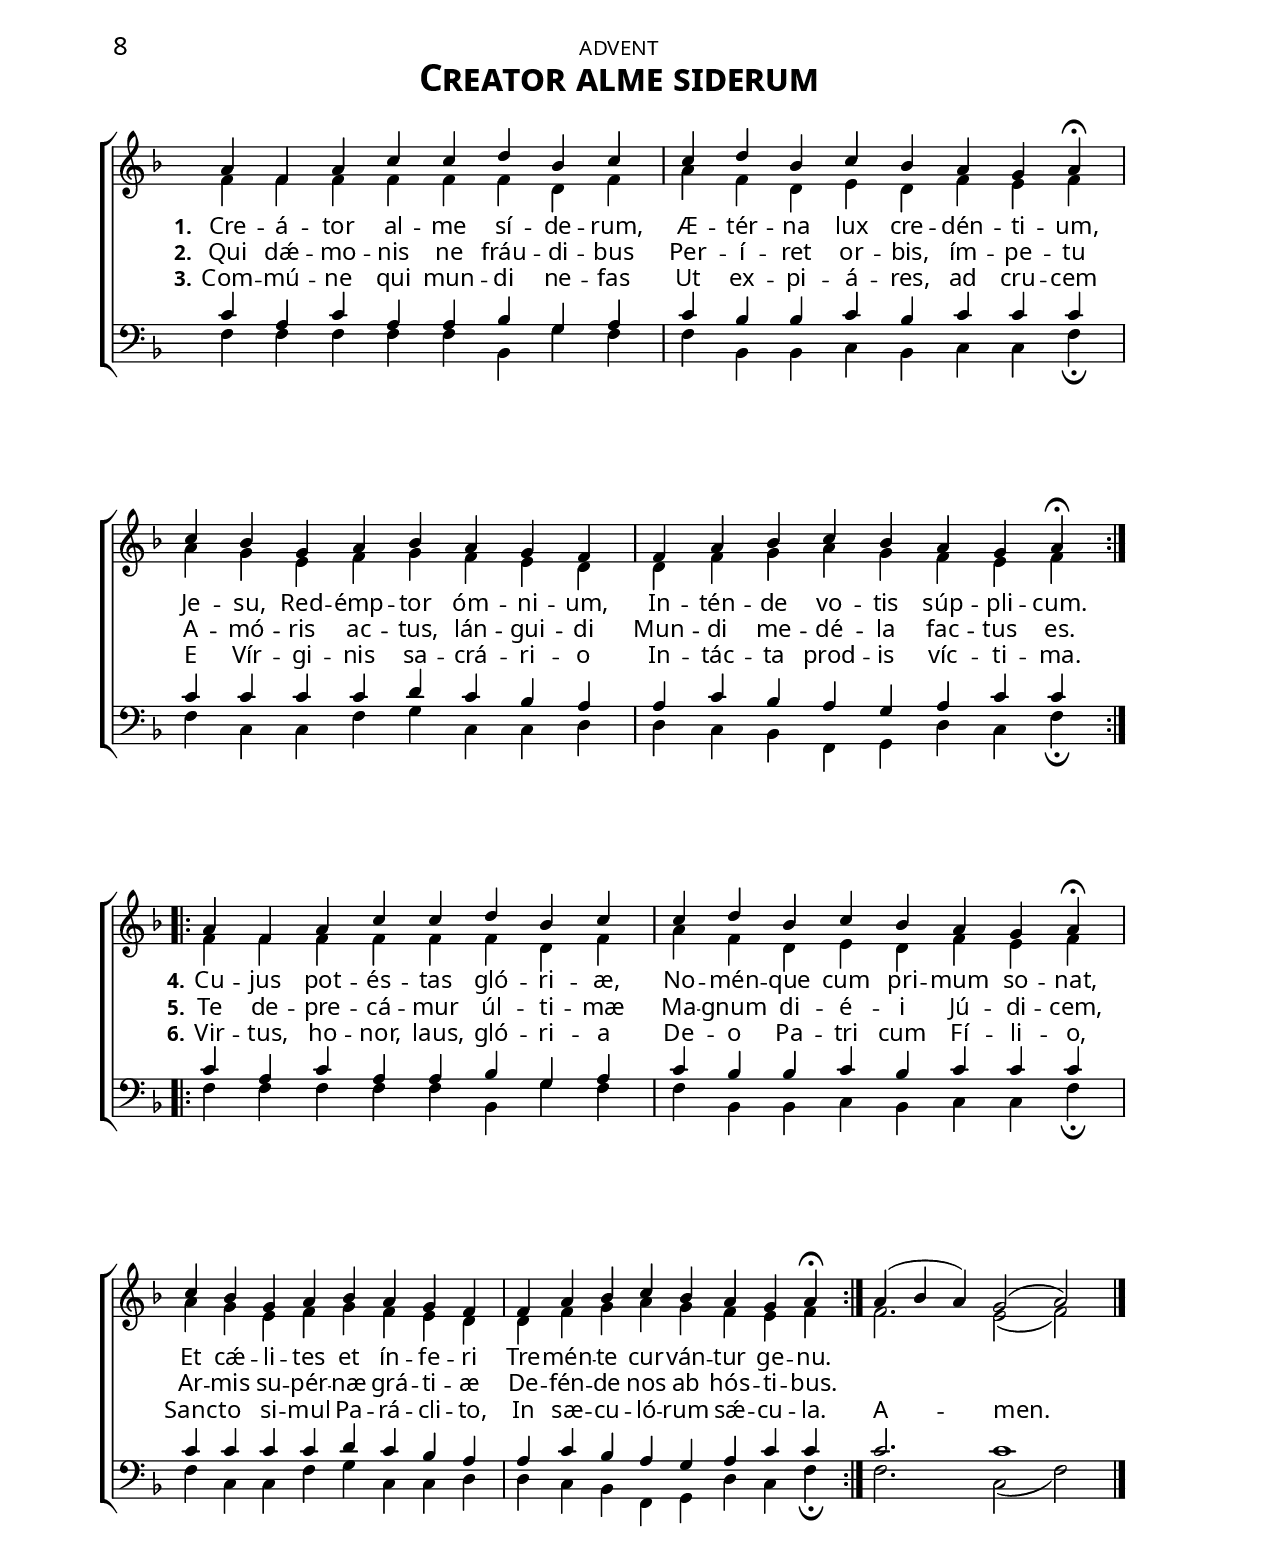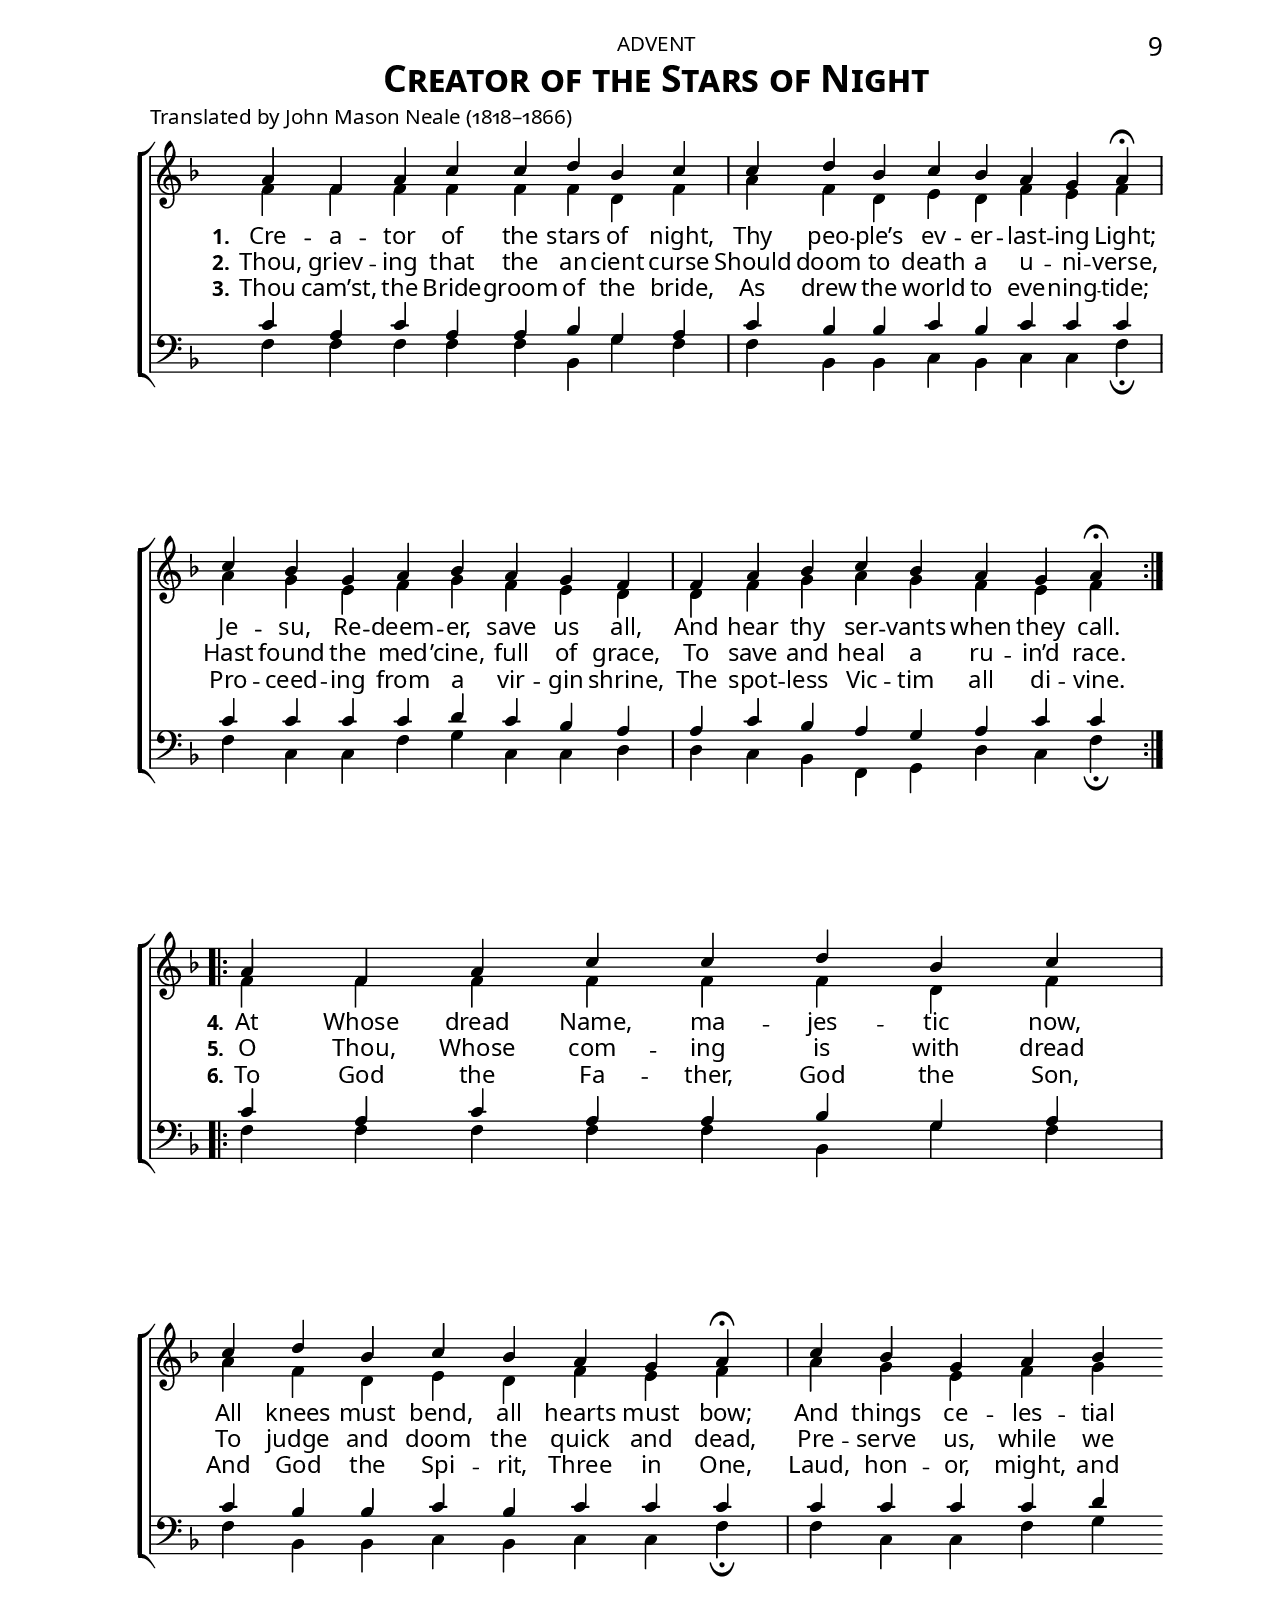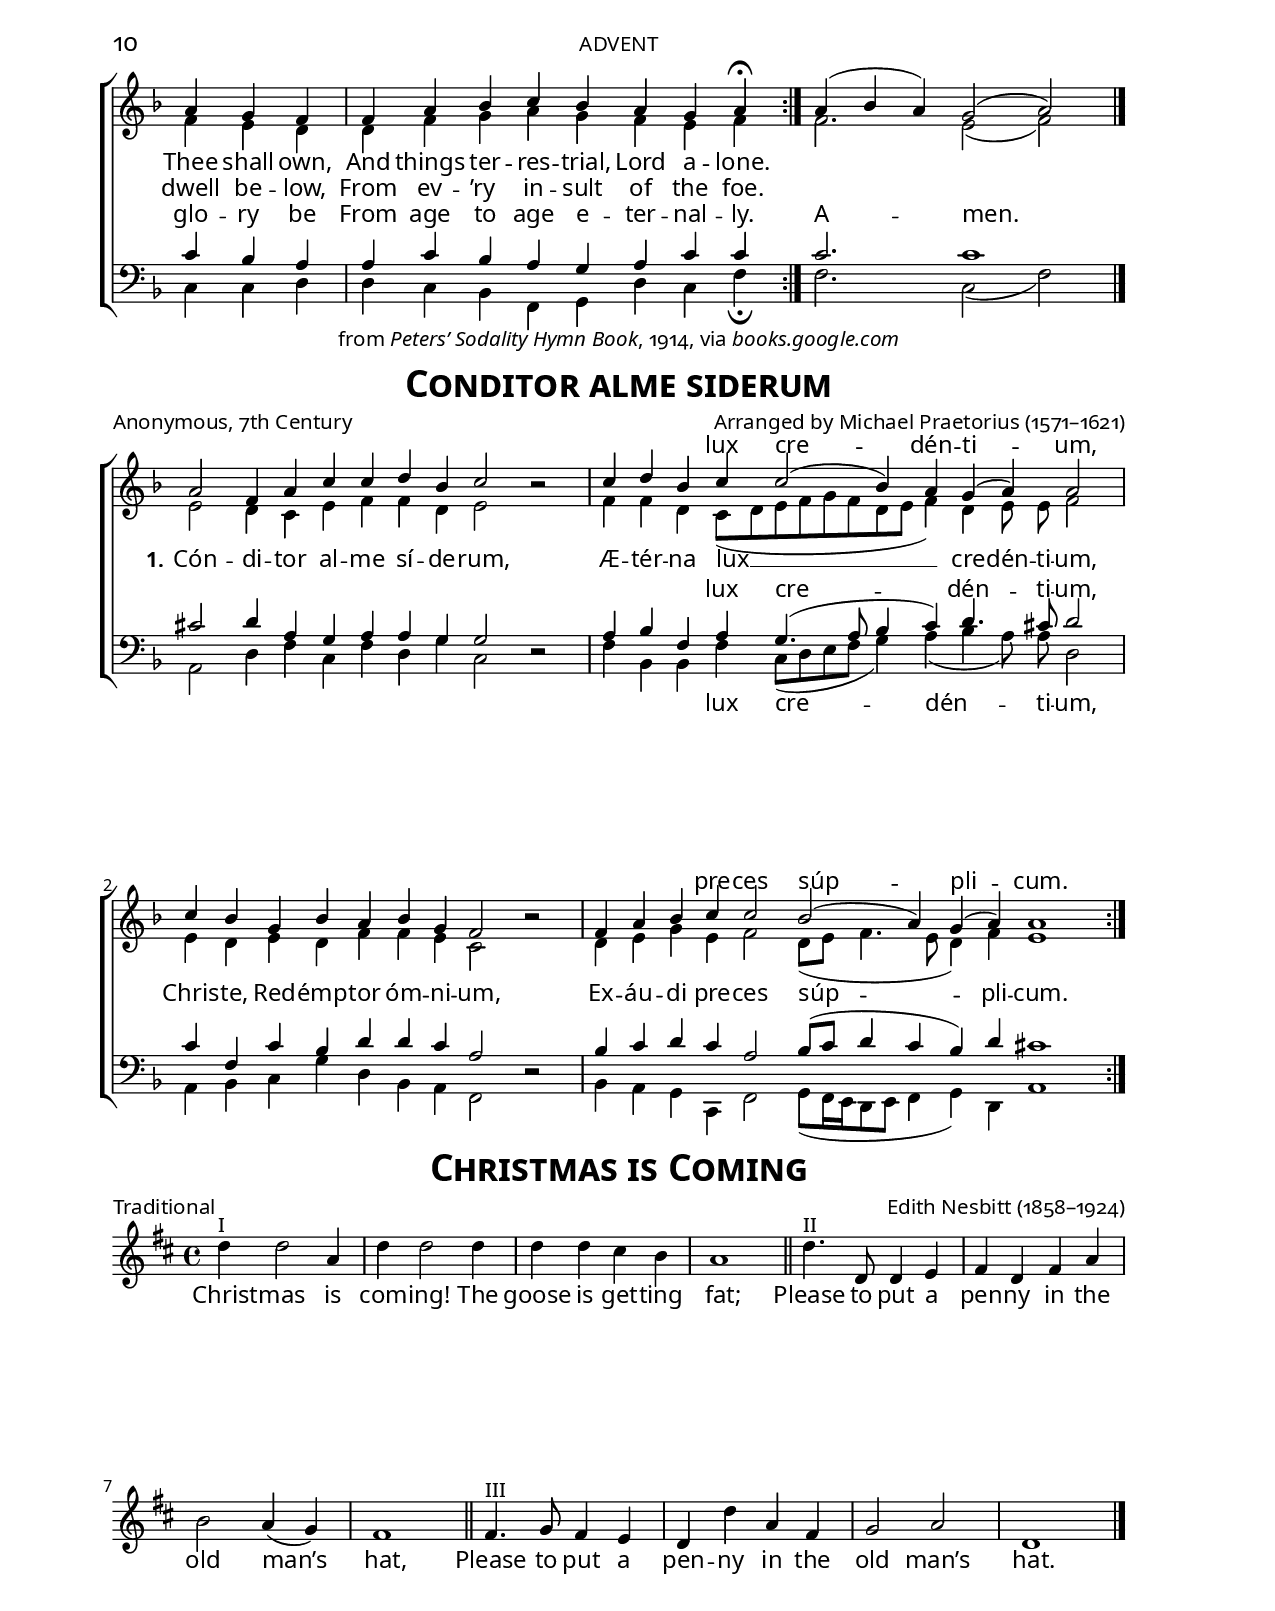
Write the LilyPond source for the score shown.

\version "2.24.0"
\include "util.ly"
\version "2.24.0"
#(set-global-staff-size 18) \paper{ #(define fonts (make-pango-font-tree "Garamond Premier Pro" "Garamond Premier Pro" "Garamond Premier Pro" (/ 18 20))) }
\header {tagline = ""}
\paper {
  print-all-headers = ##t
  paper-height = 11\in
  paper-width = 8.5\in
  indent = 0\in
  %system-system-spacing = #'((basic-distance . 10) (padding . 0))
  system-system-spacing =
    #'((basic-distance . 0)
       (minimum-distance . 0)
       (padding . -10)
       (stretchability . 100))
  score-markup-spacing =
    #'((basic-distance . 0)
       (minimum-distance . 0)
       (padding . 0)
       (stretchability . 0))
  markup-system-spacing =
    #'((basic-distance . 0)
       (minimum-distance . 0)
       (padding . 0)
       (stretchability . 0))
  ragged-last-bottom = ##f
  ragged-bottom = ##f
  two-sided = ##t
  inner-margin = 1\in
  outer-margin = 0.75\in
  top-margin = 0.26\in
  bottom-margin = 0.25\in
  first-page-number = #008
  print-first-page-number = ##t
  headerLine = \markup{\override #'(font-name . "Garamond Premier Pro") \smallCaps advent}
  oddHeaderMarkup = \markup\fill-line{
     \override #'(font-name . "Garamond Premier Pro")\abs-fontsize #12.5
     \combine 
        \fill-line{"" \if \should-print-page-number
        \oldStylePageNum""
        }
        \fill-line{\headerLine}
  }
  evenHeaderMarkup = \markup {
     \override #'(font-name . "Garamond Premier Pro")\abs-fontsize #12.5
     \combine
        \if \should-print-page-number
        \oldStylePageNum""
        \fill-line{\headerLine}
  }
}
global = {
  \key f \major
  \time 6/8
  \autoBeamOff
  \override DynamicLineSpanner.staff-padding = #0.0
  \override DynamicLineSpanner.Y-extent = #'(-1 . 1)
  \set Score.timing = ##f
}

sopMusic = \relative c'' {
  \repeat volta 2 {
    a4 f a
    c c d bes
    c \bar "|"
    c d bes
    c bes a g
    a\fermata \bar "|"
    
    c bes g
    a bes a g
    f \bar "|"
    f a bes
    c bes a g
    a\fermata
  }
}
sopAmen = \relative c'' {
  a4( bes a) g2( a) \bar "|."
}
sopWords = \lyricmode {
  
}

altoMusic = \relative c' {
  f4 f f
  f f f d
  f
  a f d
  e d f e
  f \bar "|"
  
  a g e
  f g f e
  d
  d f g
  a g f e
  f
}
altoAmen = \relative c' {
  f2. e2( f)
}
altoWords = \lyricmode {
  \dropLyricsIX
  \set stanza = #"1."
  Cre -- á -- tor al -- me sí -- de -- rum,
  Æ -- tér -- na lux cre -- dén -- ti -- um,
  Je -- su, Red -- émp -- tor óm -- ni -- um,
  In -- tén -- de vo -- tis súp -- pli -- cum.

  \set stanza = #"4."
  Cu -- jus pot -- és -- tas gló -- ri -- æ,
  No -- mén -- que cum pri -- mum so -- nat,
  Et cǽ -- li -- tes et ín -- fe -- ri
  Tre -- mén -- te cur -- ván -- tur ge -- nu.
}
altoWordsII = \lyricmode {
  \dropLyricsIX
%\markup\italic
  \set stanza = #"2."
  Qui dǽ -- mo -- nis ne fráu -- di -- bus
  Per -- í -- ret or -- bis, ím -- pe -- tu
  A -- mó -- ris ac -- tus, lán -- gui -- di
  Mun -- di me -- dé -- la fac -- tus es.

  \set stanza = #" 5."
  Te de -- pre -- cá -- mur úl -- ti -- mæ
  Ma -- gnum di -- é -- i Jú -- di -- cem,
  Ar -- mis su -- pér -- næ grá -- ti -- æ
  De -- fén -- de nos ab hós -- ti -- bus.
}
altoWordsIII = \lyricmode {
  \dropLyricsIX
  \set stanza = #"3."
  Com -- mú -- ne qui mun -- di ne -- fas
  Ut ex -- pi -- á -- res, ad cru -- cem
  E Vír -- gi -- nis sa -- crá -- ri -- o
  In -- tác -- ta prod -- is víc -- ti -- ma.

  \set stanza = #" 6."
  Vir -- tus, ho -- nor, laus, gló -- ri -- a
  De -- o Pa -- tri cum Fí -- li -- o,
  Sanc -- to si -- mul Pa -- rá -- cli -- to,
  In sæ -- cu -- ló -- rum sǽ -- cu -- la.

  A -- men.
}
altoWordsIV = \lyricmode {
  \dropLyricsVII
  \set stanza = #"4. "
  \set ignoreMelismata = ##t
}
altoWordsV = \lyricmode {
  \dropLyricsVII
  \set stanza = #"5. "
  \set ignoreMelismata = ##t
}
altoWordsVI = \lyricmode {
  \dropLyricsVII
  \set stanza = #"6. "
  \set ignoreMelismata = ##t
}
tenorMusic = \relative c' {
  c4 a c
  a a bes g
  a
  c bes bes
  c bes c c
  c \bar "|"
  
  c c c
  c d c bes
  a
  a c bes
  a g a c
  c
}
tenorAmen = \relative c' {
  c2. c1
}
tenorWords = \lyricmode {

}

bassMusic = \relative c {
  f4 f f
  f f bes, g'
  f
  f bes, bes
  c bes c c
  f\fermata \bar "|"
  
  f c c
  f g c, c
  d
  d c bes
  f g d' c
  f\fermata
}
bassAmen = \relative c {
  f2. c2( f)
}
bassWords = \lyricmode {

}

pianoRH = \relative c' {
  
}
pianoLH = \relative c' {
  
}

\score {
  <<
   \new ChoirStaff <<
    \new Staff = women <<
      \new Voice = "sopranos" { \voiceOne << \global {\repeat unfold2 \sopMusic \sopAmen}>> }
      \new Voice = "altos" { \voiceTwo << \global {\repeat unfold2 \altoMusic \altoAmen} >> }
    >>
    \new Lyrics \with { alignAboveContext = #"women" \override VerticalAxisGroup.nonstaff-relatedstaff-spacing = #'((basic-distance . 1))} \lyricsto "sopranos" \sopWords
    \new Lyrics = "altosVI"  \with { alignBelowContext = #"women" \override VerticalAxisGroup.nonstaff-relatedstaff-spacing = #'((basic-distance . 1))} \lyricsto "altos" \altoWordsVI
    \new Lyrics = "altosV"  \with { alignBelowContext = #"women" \override VerticalAxisGroup.nonstaff-relatedstaff-spacing = #'((basic-distance . 1))} \lyricsto "altos" \altoWordsV
    \new Lyrics = "altosIV"  \with { alignBelowContext = #"women" \override VerticalAxisGroup.nonstaff-relatedstaff-spacing = #'((basic-distance . 1))} \lyricsto "altos" \altoWordsIV
    \new Lyrics = "altosIII"  \with { alignBelowContext = #"women" \override VerticalAxisGroup.nonstaff-relatedstaff-spacing = #'((basic-distance . 1))} \lyricsto "altos" \altoWordsIII
    \new Lyrics = "altosII"  \with { alignBelowContext = #"women" \override VerticalAxisGroup.nonstaff-relatedstaff-spacing = #'((basic-distance . 1))} \lyricsto "altos" \altoWordsII
    \new Lyrics = "altos"  \with { alignBelowContext = #"women" \override VerticalAxisGroup.nonstaff-relatedstaff-spacing = #'((padding . -0.5))} \lyricsto "altos" \altoWords
   \new Staff = men <<
      \clef bass
      \new Voice = "tenors" { \voiceOne << \global {\repeat unfold2  \tenorMusic \tenorAmen} >> }
      \new Voice = "basses" { \voiceTwo << \global {\repeat unfold2 \bassMusic \bassAmen} >> }
    >>
    \new Lyrics \with { alignAboveContext = #"men" \override VerticalAxisGroup.nonstaff-relatedstaff-spacing = #'((basic-distance . 1)) } \lyricsto "tenors" \tenorWords
    \new Lyrics \with { alignBelowContext = #"men" \override VerticalAxisGroup.nonstaff-relatedstaff-spacing = #'((basic-distance . 1)) } \lyricsto "basses" \bassWords
  >>
%    \new PianoStaff << \new Staff { \new Voice { \pianoRH } } \new Staff { \clef "bass" \pianoLH } >>
  >>
  \layout {
  \context {
    \Lyrics
    \override LyricText.font-size = #1.3
  }
    #(define fonts (make-pango-font-tree "Garamond Premier Pro" "Garamond Premier Pro" "Garamond Premier Pro" (/ 18 20)))
    \context {
      \Score
      %\override SpacingSpanner.base-shortest-duration = #(ly:make-moment 1/8)
      %\override SpacingSpanner.common-shortest-duration = #(ly:make-moment 1/4)
    }
    \context {
      % Remove all empty staves
      \Staff
      \RemoveEmptyStaves \override VerticalAxisGroup.remove-first = ##t
      \remove "Time_signature_engraver"
    }
    \context {
      \Lyrics
      \override LyricText.X-offset = #center-on-word
    }
  }
  \header {
    title = \markup{\override #'(font-name . "Garamond Premier Pro Semibold"){ \abs-fontsize #18 \smallCapsOldStyle"Creator alme siderum"}}
    %subtitle = \markup{\override #'(font-name . "Garamond Premier Pro"){ \abs-fontsize #12.5 "(Vesper Hymn for Sundays in Advent)"}}
    %arranger = \markup\oldStyleNum"Edited by Benjamin Bloomfield (1984–)"
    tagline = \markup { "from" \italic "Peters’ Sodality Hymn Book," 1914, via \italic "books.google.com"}
  }
}
\markup\vspace#0.5

















global = {
  \key f \major
  \time 6/8
  \autoBeamOff
  \override DynamicLineSpanner.staff-padding = #0.0
  \override DynamicLineSpanner.Y-extent = #'(-1 . 1)
  \set Score.timing = ##f
}

sopMusic = \relative c'' {
  \repeat volta 2 {
    a4 f a
    c c d bes
    c \bar "|"
    c d bes
    c bes a g
    a\fermata \bar "|"
    
    c bes g \bar""
    a bes \bar"" a g
    f \bar "|"
    f a bes
    c bes a g
    a\fermata
  }
}
sopAmen = \relative c'' {
  a4( bes a) g2( a) \bar "|."
}
sopWords = \lyricmode {
  
}

altoMusic = \relative c' {
  f4 f f
  f f f d
  f
  a f d
  e d f e
  f \bar "|"
  
  a g e
  f g f e
  d
  d f g
  a g f e
  f
}
altoAmen = \relative c' {
  f2. e2( f)
}
altoWords = \lyricmode {
  \dropLyricsIX
  \set stanza = #"1."
  Cre -- a -- tor of the stars of night,
  Thy peo -- ple’s ev -- er -- last -- ing Light;
  Je -- su, Re -- deem -- er, save us all,
  And hear thy ser -- vants when they call.

  \set stanza = #"4."
  At Whose dread Name, ma -- jes -- tic now,
  All knees must bend, all hearts must bow;
  And things ce -- les -- tial Thee shall own,
  And things ter -- res -- trial, Lord a -- lone.
}
altoWordsII = \lyricmode {
  \dropLyricsIX
%\markup\italic
  \set stanza = #"2."
  Thou, griev -- ing that the an -- cient curse
  Should doom to death a u -- ni -- verse,
  Hast found the med -- ’cine, full of grace,
  To save and heal a ru -- in’d race.
  
  \set stanza = #" 5."
  O Thou, Whose com -- ing is with dread
  To judge and doom the quick and dead,
  Pre -- serve us, while we dwell be -- low,
  From ev -- ’ry in -- sult of the foe.
}
altoWordsIII = \lyricmode {
  \dropLyricsIX
  \set stanza = #"3."
  Thou cam’st, the Bride -- groom of the bride,
  As drew the world to eve -- ning -- tide;
  Pro -- ceed -- ing from a vir -- gin shrine,
  The spot -- less Vic -- tim all di -- vine.

  \set stanza = #" 6."
  To God the Fa -- ther, God the Son,
  And God the Spi -- rit, Three in One,
  Laud, hon -- or, might, and glo -- ry be
  From age to age e -- ter -- nal -- ly.

  A -- men.
}
altoWordsIV = \lyricmode {
  \set stanza = #"4. "
  \set ignoreMelismata = ##t
}
altoWordsV = \lyricmode {
  \set stanza = #"5. "
  \set ignoreMelismata = ##t
}
altoWordsVI = \lyricmode {
  \set stanza = #"6. "
  \set ignoreMelismata = ##t
}
tenorMusic = \relative c' {
  c4 a c
  a a bes g
  a
  c bes bes
  c bes c c
  c \bar "|"
  
  c c c
  c d c bes
  a
  a c bes
  a g a c
  c
}
tenorAmen = \relative c' {
  c2. c1
}
tenorWords = \lyricmode {

}

bassMusic = \relative c {
  f4 f f
  f f bes, g'
  f
  f bes, bes
  c bes c c
  f\fermata \bar "|"
  
  f c c
  f g c, c
  d
  d c bes
  f g d' c
  f\fermata
}
bassAmen = \relative c {
  f2. c2( f)
}
bassWords = \lyricmode {

}

pianoRH = \relative c' {
  
}
pianoLH = \relative c' {
  
}

\score {
  <<
   \new ChoirStaff <<
    \new Staff = women <<
      \new Voice = "sopranos" { \voiceOne << \global {\repeat unfold2 \sopMusic \sopAmen}>> }
      \new Voice = "altos" { \voiceTwo << \global {\repeat unfold2 \altoMusic \altoAmen} >> }
    >>
    \new Lyrics \with { alignAboveContext = #"women" \override VerticalAxisGroup.nonstaff-relatedstaff-spacing = #'((basic-distance . 1))} \lyricsto "sopranos" \sopWords
    \new Lyrics = "altosVI"  \with { alignBelowContext = #"women" \override VerticalAxisGroup.nonstaff-relatedstaff-spacing = #'((basic-distance . 1))} \lyricsto "altos" \altoWordsVI
    \new Lyrics = "altosV"  \with { alignBelowContext = #"women" \override VerticalAxisGroup.nonstaff-relatedstaff-spacing = #'((basic-distance . 1))} \lyricsto "altos" \altoWordsV
    \new Lyrics = "altosIV"  \with { alignBelowContext = #"women" \override VerticalAxisGroup.nonstaff-relatedstaff-spacing = #'((basic-distance . 1))} \lyricsto "altos" \altoWordsIV
    \new Lyrics = "altosIII"  \with { alignBelowContext = #"women" \override VerticalAxisGroup.nonstaff-relatedstaff-spacing = #'((basic-distance . 1))} \lyricsto "altos" \altoWordsIII
    \new Lyrics = "altosII"  \with { alignBelowContext = #"women" \override VerticalAxisGroup.nonstaff-relatedstaff-spacing = #'((basic-distance . 1))} \lyricsto "altos" \altoWordsII
    \new Lyrics = "altos"  \with { alignBelowContext = #"women" \override VerticalAxisGroup.nonstaff-relatedstaff-spacing = #'((padding . -0.5))} \lyricsto "altos" \altoWords
   \new Staff = men <<
      \clef bass
      \new Voice = "tenors" { \voiceOne << \global {\repeat unfold2  \tenorMusic \tenorAmen} >> }
      \new Voice = "basses" { \voiceTwo << \global {\repeat unfold2 \bassMusic \bassAmen} >> }
    >>
    \new Lyrics \with { alignAboveContext = #"men" \override VerticalAxisGroup.nonstaff-relatedstaff-spacing = #'((basic-distance . 1)) } \lyricsto "tenors" \tenorWords
    \new Lyrics \with { alignBelowContext = #"men" \override VerticalAxisGroup.nonstaff-relatedstaff-spacing = #'((basic-distance . 1)) } \lyricsto "basses" \bassWords
  >>
%    \new PianoStaff << \new Staff { \new Voice { \pianoRH } } \new Staff { \clef "bass" \pianoLH } >>
  >>
  \layout {
  \context {
    \Lyrics
    \override LyricText.font-size = #1.3
  }
    \context {
      \Score
      %\override SpacingSpanner.base-shortest-duration = #(ly:make-moment 1/8)
      %\override SpacingSpanner.common-shortest-duration = #(ly:make-moment 1/4)
    }
    \context {
      % Remove all empty staves
      \Staff
      \RemoveEmptyStaves \override VerticalAxisGroup.remove-first = ##t
      \remove "Time_signature_engraver"
    }
    \context {
      \Lyrics
      \override LyricText.X-offset = #center-on-word
    }
  }
  \header {
    title = \markup{\override #'(font-name . "Garamond Premier Pro Semibold"){ \abs-fontsize #18 \smallCapsOldStyle"Creator of the Stars of Night"}}
    poet = \markup\oldStyleNum"Translated by John Mason Neale (1818–1866)"
    %arranger = \markup\oldStyleNum"Edited by Benjamin Bloomfield (1984–)"
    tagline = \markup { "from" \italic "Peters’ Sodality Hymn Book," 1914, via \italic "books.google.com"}
  }
}
\markup \fill-line{\concat{ "from " \italic "Peters’ Sodality Hymn Book" \oldStyleNum", 1914, via " \italic "books.google.com"}}
\markup\vspace#0




























%IF_NOT_6.14
global = {
  \key f \major
  \time 16/4
  \autoBeamOff
}

sopMusic = \relative c'' {
  \repeat volta 2 {
    \partial 4*12 a2 f4 a c c d bes c2 b\rest |
    \partial 4*12 c4 d bes c c2( bes4) a g( a) a2 |
    \partial 4*11 c4 bes g bes a bes g f2 b\rest |
    \partial 4*15 f4 a bes c c2 bes( a4) g( a) a1
  }
}
sopWords = \lyricmode {
  \repeat unfold 11 \skip1
  lux cre -- dén -- ti -- um,
  
  \repeat unfold 11 \skip1
  \dropLyricsIV
  pre -- ces súp -- pli -- cum.
}

altoMusic = \relative c' {
  \partial 4*12 e2 d4 c e f f d e2 s |
  \partial 4*12 f4 f d c8([ d e f g f d e] f4) d e8 e f2 |
  \partial 4*11 e4 d e d f f e c2 s |
  \partial 4*15 d4 e g e f2 d8[( e] f4. e8 d4) f e1 \bar ":|."
}
altoWords = \lyricmode {
  \dropLyricsVI
  \set stanza = #"1."
  Cón -- di -- tor al -- me sí -- de -- rum,
  Æ -- tér -- na lux __ cre -- dén -- ti -- um,
  \dropLyricsIX
  Chris -- te, Red -- émp -- tor óm -- ni -- um,
  Ex -- áu -- di pre -- ces súp -- pli -- cum.
}
altoWordsII = \lyricmode {
%\markup\italic
}
altoWordsIII = \lyricmode {
}
altoWordsIV = \lyricmode {
  
}

tenorMusic = \relative c' {
  \partial 4*12 cis2 d4 a g a a g g2 s |
  \partial 4*12 a4 bes f a g4.( a8 bes4 c) d4. cis8 d2 |
  \partial 4*11 c4 f, c' bes d d c a2 s |
  \partial 4*15 bes4 c d c a2 bes8([ c] d4 c bes) d cis1 \bar ":|."
}
tenorWords = \lyricmode {
  \repeat unfold 11 \skip1
  \dropLyricsIV
  lux cre -- dén -- ti -- um,
  
}
%  \repeat unfold 11 \skip1
%  pre -- ces súp -- pli -- cum.

bassMusic = \relative c {
  \partial 4*12 a2 d4 f c f d g c,2 d\rest |
  \partial 4*12 f4 bes, bes f' c8[( d e f] g4) a( bes a8) a d,2 |
  \partial 4*11 a4 bes c g' d bes a f2 d'\rest |
  \partial 4*15 bes4 a g c, f2 g8([ f16 e d8 e] f4 g) d a'1 \bar ":|."
}
bassWords = \lyricmode {
  \repeat unfold 11 \skip1
  lux cre -- dén -- ti -- um,
  
}
%  \repeat unfold 11 \skip1
%  pre -- ces súp -- pli -- cum.

\score {
  <<
   \new ChoirStaff <<
    \new Staff = women <<
      \new Voice = "sopranos" { \voiceOne << \global \sopMusic >> }
      \new Voice = "altos" { \voiceTwo << \global \altoMusic >> }
    >>
    \new Lyrics \with { alignAboveContext = #"women"  \override VerticalAxisGroup.nonstaff-relatedstaff-spacing = #'((basic-distance . 1))} \lyricsto "sopranos" \sopWords
    \new Lyrics = "altosIV"  \with { alignBelowContext = #"women" \override VerticalAxisGroup.nonstaff-relatedstaff-spacing = #'((basic-distance . 1))} \lyricsto "altos" \altoWordsIV
    \new Lyrics = "altosIII"  \with { alignBelowContext = #"women" \override VerticalAxisGroup.nonstaff-relatedstaff-spacing = #'((basic-distance . 1))} \lyricsto "altos" \altoWordsIII
    \new Lyrics = "altosII"  \with { alignBelowContext = #"women" \override VerticalAxisGroup.nonstaff-relatedstaff-spacing = #'((basic-distance . 1))} \lyricsto "altos" \altoWordsII
    \new Lyrics = "altos"  \with { alignBelowContext = #"women" \override VerticalAxisGroup.nonstaff-relatedstaff-spacing = #'((padding . -0.5))} \lyricsto "altos" \altoWords
   \new Staff = men <<
      \clef bass
      \new Voice = "tenors" { \voiceOne << \global \tenorMusic >> }
      \new Voice = "basses" { \voiceTwo << \global \bassMusic >> }
    >>
    \new Lyrics \with { alignAboveContext = #"men" } \lyricsto "tenors" \tenorWords
    \new Lyrics \with { alignBelowContext = #"men" } \lyricsto "basses" \bassWords
  >>
%    \new PianoStaff << \new Staff { \new Voice { \pianoRH } } \new Staff { \clef "bass" \pianoLH } >>
  >>
  \layout {
  \context {
    \Lyrics
    \override LyricText.font-size = #1.3
  }
    \context {
      \Score
      %\override SpacingSpanner.base-shortest-duration = #(ly:make-moment 1/8)
      %\override SpacingSpanner.common-shortest-duration = #(ly:make-moment 1/4)
    }
    \context {
      % Remove all empty staves
      \Staff
      \RemoveEmptyStaves \override VerticalAxisGroup.remove-first = ##t
      \remove "Time_signature_engraver"
    }
    \context {
      \Lyrics
      \override LyricText.X-offset = #center-on-word
    }
  }
  \header {
    title = \markup{\override #'(font-name . "Garamond Premier Pro Semibold"){ \abs-fontsize #18 \smallCapsOldStyle"Conditor alme siderum"}}
    poet = \markup\oldStyleNum"Anonymous, 7th Century"
    composer = \markup\oldStyleNum"Arranged by Michael Praetorius (1571–1621)"
    
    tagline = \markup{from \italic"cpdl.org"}
  }
}
%\markup\fill-line \center-align {\concat{"from "\italic"cpdl.org"}}
\markup\vspace#0
%END_IF_NOT_6.14


















global = {
  \key d \major
  \time 4/4
}

sopMusic = \relative c'' {
  d4^"I" d2 a4 |
  d d2 d4 |
  d d cis b |
  a1 \bar "||"
  
  d4.^"II" d,8 d4 e |
  fis d fis a |
  b2 a4( g) |
  fis1 \bar "||"
  
  fis4.^"III" g8 fis4 e |
  d d' a fis |
  g2 a |
  d,1 \bar "|."
}
sopWords = \lyricmode {
  \dropLyricsIV
  Christ -- mas is com -- ing! The goose is get -- ting fat;
  Please to put a pen -- ny in the old man’s hat,
  Please to put a pen -- ny in the old man’s hat.
}

\score {
  \new Staff = women << \new Voice = sopranos { \global \sopMusic }
    \new Lyrics \with { alignBelowContext = #"women" \override VerticalAxisGroup.nonstaff-relatedstaff-spacing = #'((basic-distance . 1))} \lyricsto "sopranos" \sopWords
  >>
  \layout {
  \context {
    \Lyrics
    \override LyricText.font-size = #1.3
  }
    \context {
      \Score
      %\override SpacingSpanner.base-shortest-duration = #(ly:make-moment 1/8)
      %\override SpacingSpanner.common-shortest-duration = #(ly:make-moment 1/4)
    }
    \context {
      % Remove all empty staves
      % \Staff \RemoveEmptyStaves \override VerticalAxisGroup.remove-first = ##t
    }
    \context {
      \Lyrics
      \override LyricText.X-offset = #center-on-word
    }
  }
  \header {
    title = \markup{\override #'(font-name . "Garamond Premier Pro Semibold"){ \abs-fontsize #18 \smallCapsOldStyle"Christmas is Coming"}}
    %subtitle = \markup{\override #'(font-name . "Garamond Premier Pro"){ \abs-fontsize #12.5 "(Three-part Round)"}}
    poet = \markup\oldStyleNum"Traditional"
    composer = \markup\oldStyleNum"Edith Nesbitt (1858–1924)"
  }
}

